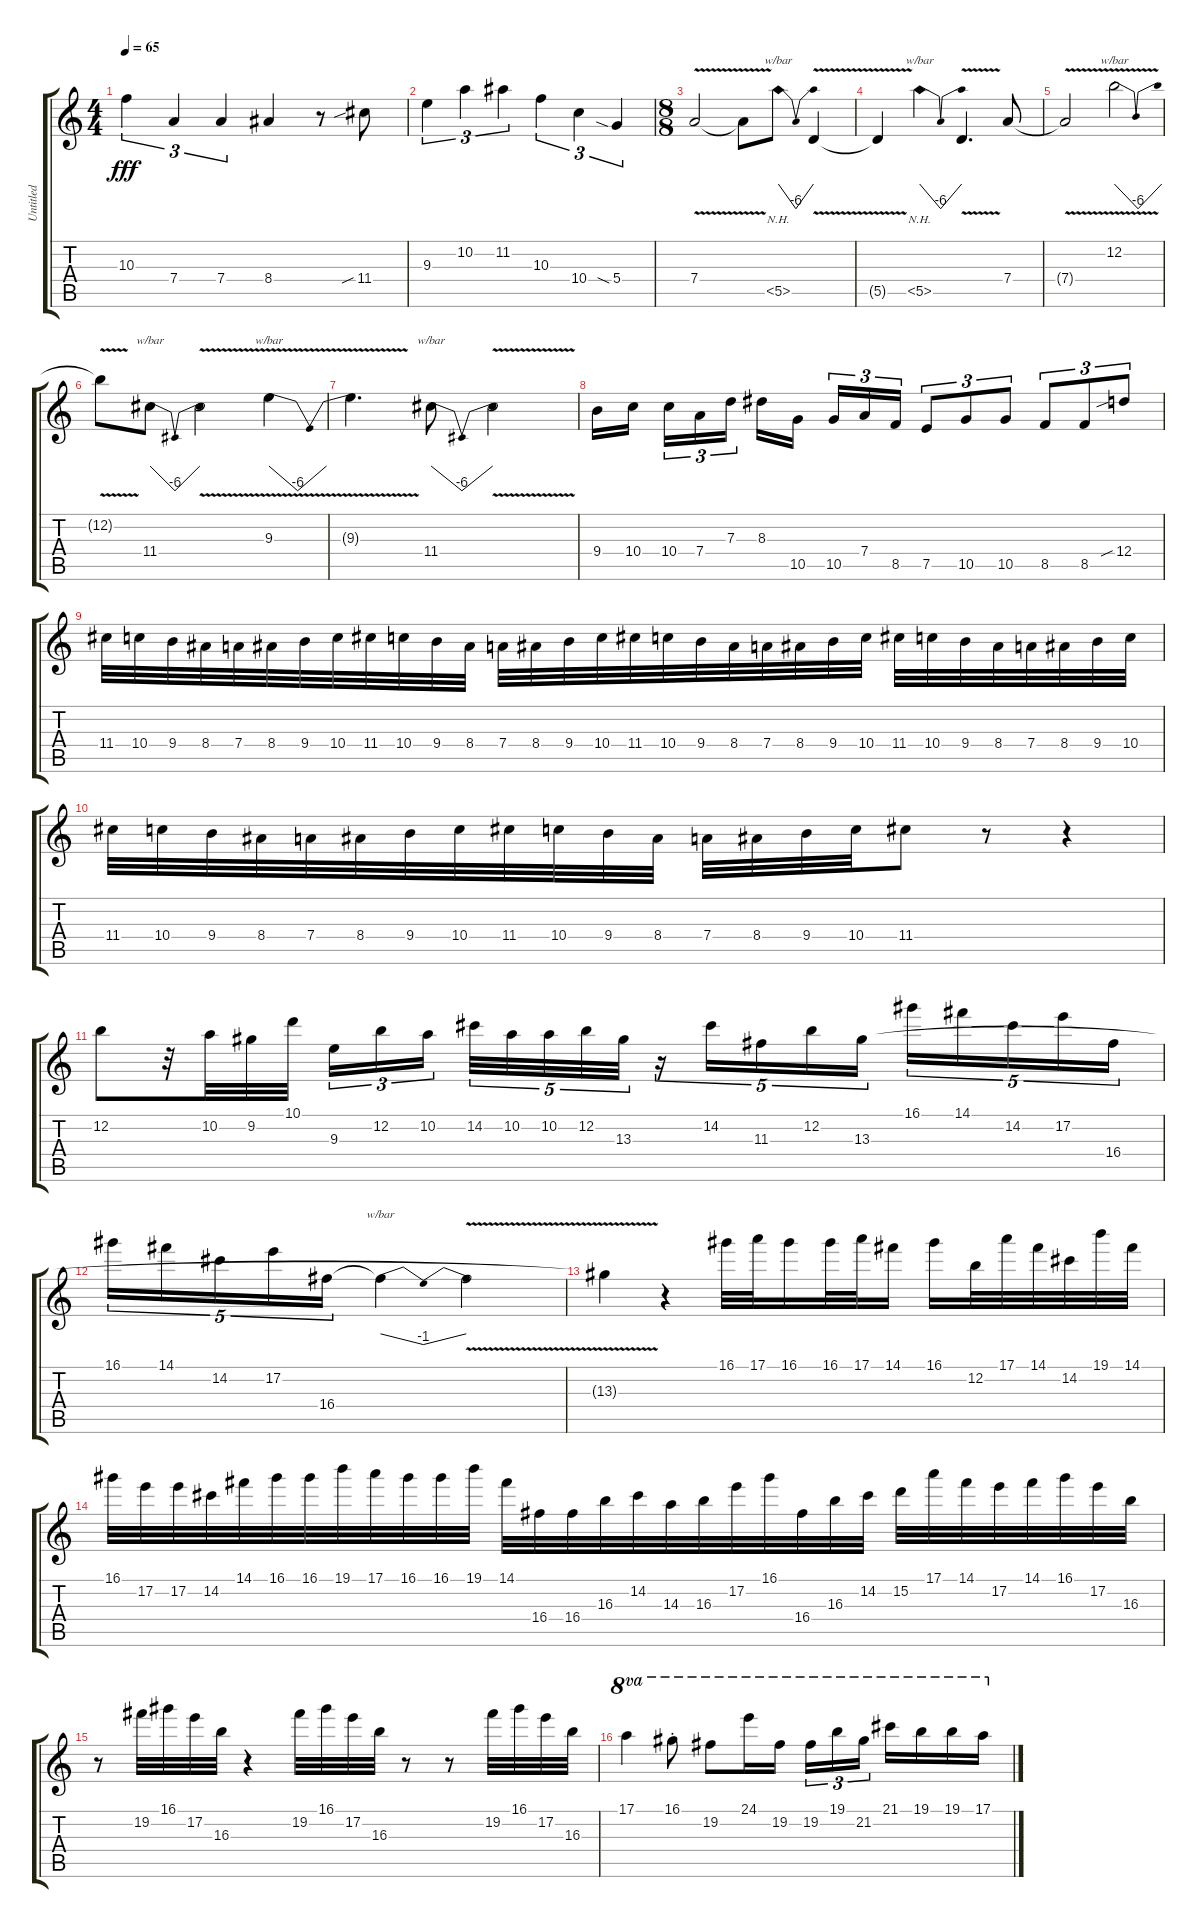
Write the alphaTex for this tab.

\track ("Untitled" "Untitled") {instrument overdrivenguitar}
\staff {score tabs}
\tuning (E4 B3 G3 D3 A2 E2) {hide}
\ts (4 4)
\tempo 65
\clef g2
\ks c
10.3.4{tu (3 2) dy fff} 7.4.4{tu (3 2)} 7.4.4{tu (3 2)} 8.4.4 r.8 11.4{sib}.8 |
9.3.4{tu (3 2)} 10.2.4{tu (3 2)} 11.2.4{tu (3 2)} 10.3.4{tu (3 2)} 10.4.4{tu (3 2)} 5.4{sia}.4{tu (3 2)} |
\ts (8 8)
7.4{v}.2 7.4{v t}.8 5.5{nh}.8{tbe (dip default 0 0 30 -24 60 0)} 5.5{v t}.4 |
5.5{v t}.4 5.5{nh}.4{tbe (dip default 0 0 30 -24 60 0)} 5.5{v t}.4{d} 7.4.8 |
7.4{v t}.2 12.2{v}.2{tbe (dip default 0 0 30 -24 60 0)} |
12.2{v t}.8 11.4.8{tbe (dip default 0 0 30 -24 60 0)} 11.4{v t}.2 9.3{v}.4{tbe (dip default 0 0 30 -24 60 0)} |
9.3{v t}.4{d} 11.4.8{tbe (dip default 0 0 30 -24 60 0)} 11.4{v t}.2 |
9.4.16 10.4.16 10.4.16{tu (3 2)} 7.4.16{tu (3 2)} 7.3.16{tu (3 2)} 8.3.16 10.5.16 10.5.16{tu (3 2)} 7.4.16{tu (3 2)} 8.5.16{tu (3 2)} 7.5.8{tu (3 2)} 10.5.8{tu (3 2)} 10.5.8{tu (3 2)} 8.5.8{tu (3 2)} 8.5.8{tu (3 2)} 12.4{sib}.8{tu (3 2)} |
11.4.32 10.4.32 9.4.32 8.4.32 7.4.32 8.4.32 9.4.32 10.4.32 11.4.32 10.4.32 9.4.32 8.4.32 7.4.32 8.4.32 9.4.32 10.4.32 11.4.32 10.4.32 9.4.32 8.4.32 7.4.32 8.4.32 9.4.32 10.4.32 11.4.32 10.4.32 9.4.32 8.4.32 7.4.32 8.4.32 9.4.32 10.4.32 |
11.4.32 10.4.32 9.4.32 8.4.32 7.4.32 8.4.32 9.4.32 10.4.32 11.4.32 10.4.32 9.4.32 8.4.32 7.4.32 8.4.32 9.4.32 10.4.32 11.4.8 r.8 r.4 |
12.2.8 r.32 10.2.32 9.2.32 10.1.32 9.3.16{tu (3 2)} 12.2.16{tu (3 2)} 10.2.16{tu (3 2)} 14.2.32{tu (5 4)} 10.2.32{tu (5 4)} 10.2.32{tu (5 4)} 12.2.32{tu (5 4)} 13.3.32{tu (5 4)} r.16{tu (5 4)} 14.2.16{tu (5 4)} 11.3.16{tu (5 4)} 12.2.16{tu (5 4)} 13.3.16{tu (5 4)} 16.1.16{tu (5 4)} 14.1.16{tu (5 4)} 14.2.16{tu (5 4)} 17.2.16{tu (5 4)} 16.4.16{tu (5 4)} |
16.1.16{tu (5 4)} 14.1.16{tu (5 4)} 14.2.16{tu (5 4)} 17.2.16{tu (5 4)} 16.4.16{tu (5 4)} 16.4{t}.4{tbe (dip default 0 0 30 -4 60 0)} 16.4{v t}.2 |
13.3{v t}.4 r.4 16.1.32 17.1.32 16.1.16 16.1.32 17.1.32 14.1.16 16.1.16 12.2.32 17.1.32 14.1.32 14.2.32 19.1.32 14.1.32 |
16.1.32 17.2.32 17.2.32 14.2.32 14.1.32 16.1.32 16.1.32 19.1.32 17.1.32 16.1.32 16.1.32 19.1.32 14.1.32 16.4.32 16.4.32 16.3.32 14.2.32 14.3.32 16.3.32 17.2.32 16.1.32 16.4.32 16.3.32 14.2.32 15.2.32 17.1.32 14.1.32 17.2.32 14.1.32 16.1.32 17.2.32 16.3.32 |
r.8 19.2.32 16.1.32 17.2.32 16.3.32 r.4 19.2.32 16.1.32 17.2.32 16.3.32 r.8 r.8 19.2.32 16.1.32 17.2.32 16.3.32 |
17.1.4{ot 8va} 16.1{st}.8{ot 8va} 19.2.8{ot 8va} 24.1.16{ot 8va} 19.2.16{ot 8va} 19.2.16{tu (3 2) ot 8va} 19.1.16{tu (3 2) ot 8va} 21.2.16{tu (3 2) ot 8va} 21.1.16{ot 8va} 19.1.16{ot 8va} 19.1.16{ot 8va} 17.1.16{ot 8va}
